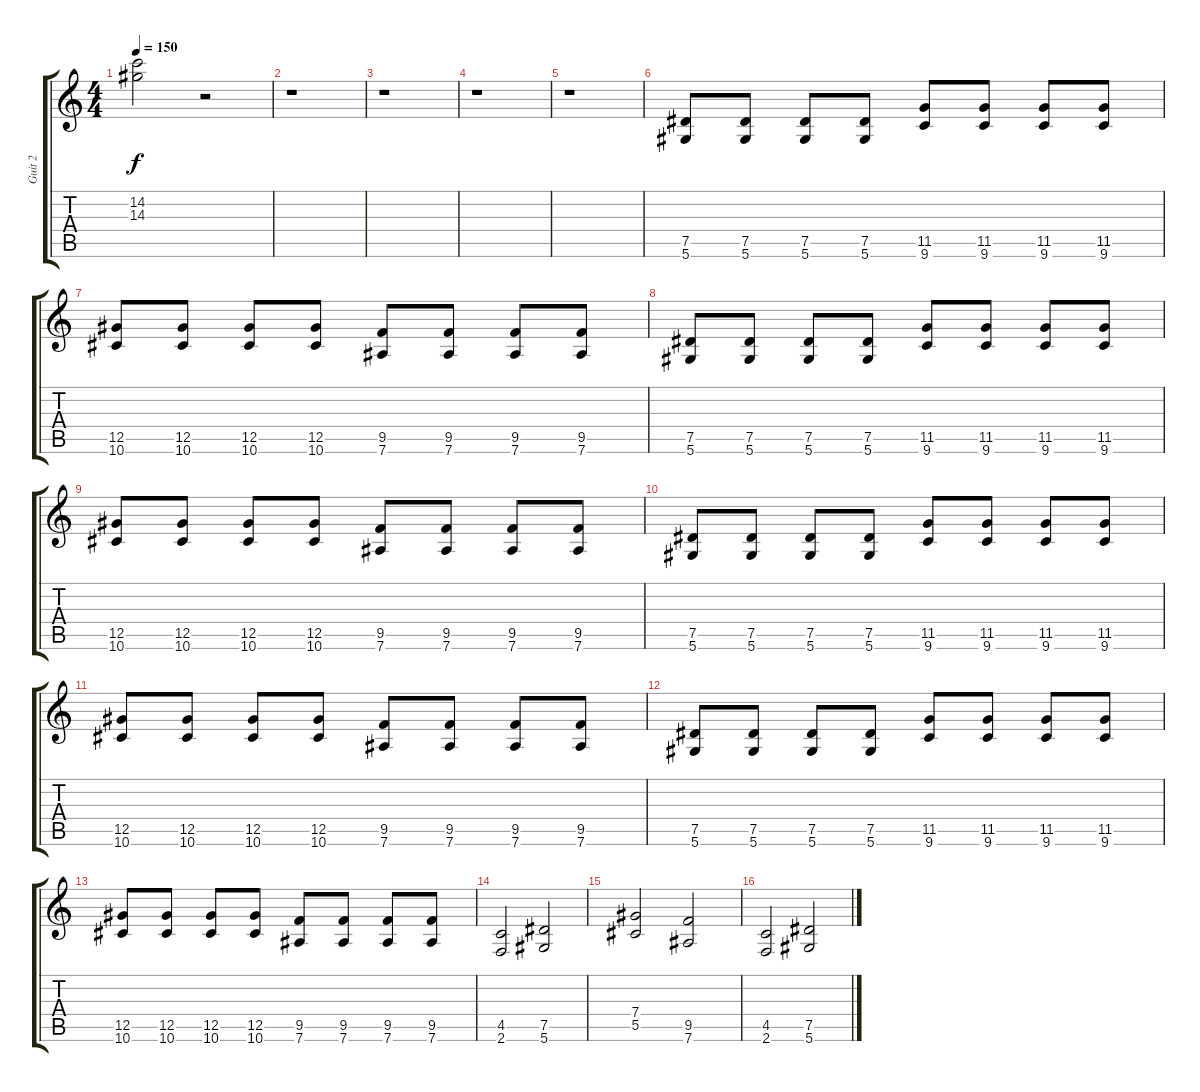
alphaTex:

\track ("Guit 2" "Guit 2") {instrument overdrivenguitar}
\staff {score tabs}
\tuning (Eb4 Bb3 Gb3 Db3 Ab2 Eb2) {hide}
\ts (4 4)
\tempo 150
\clef g2
\ks c
(14.2{t} 14.3{t}).2{dy f} r.2 |
r.1 |
r.1 |
r.1 |
r.1 |
(7.5 5.6).8{volume 12} (7.5 5.6).8 (7.5 5.6).8 (7.5 5.6).8 (11.5 9.6).8 (11.5 9.6).8 (11.5 9.6).8 (11.5 9.6).8 |
(12.5 10.6).8 (12.5 10.6).8 (12.5 10.6).8 (12.5 10.6).8 (9.5 7.6).8 (9.5 7.6).8 (9.5 7.6).8 (9.5 7.6).8 |
(7.5 5.6).8 (7.5 5.6).8 (7.5 5.6).8 (7.5 5.6).8 (11.5 9.6).8 (11.5 9.6).8 (11.5 9.6).8 (11.5 9.6).8 |
(12.5 10.6).8 (12.5 10.6).8 (12.5 10.6).8 (12.5 10.6).8 (9.5 7.6).8 (9.5 7.6).8 (9.5 7.6).8 (9.5 7.6).8 |
(7.5 5.6).8 (7.5 5.6).8 (7.5 5.6).8 (7.5 5.6).8 (11.5 9.6).8 (11.5 9.6).8 (11.5 9.6).8 (11.5 9.6).8 |
(12.5 10.6).8 (12.5 10.6).8 (12.5 10.6).8 (12.5 10.6).8 (9.5 7.6).8 (9.5 7.6).8 (9.5 7.6).8 (9.5 7.6).8 |
(7.5 5.6).8 (7.5 5.6).8 (7.5 5.6).8 (7.5 5.6).8 (11.5 9.6).8 (11.5 9.6).8 (11.5 9.6).8 (11.5 9.6).8 |
(12.5 10.6).8 (12.5 10.6).8 (12.5 10.6).8 (12.5 10.6).8 (9.5 7.6).8 (9.5 7.6).8 (9.5 7.6).8 (9.5 7.6).8 |
(4.5 2.6).2 (7.5 5.6).2 |
(7.4 5.5).2 (9.5 7.6).2 |
(4.5 2.6).2 (7.5 5.6).2
